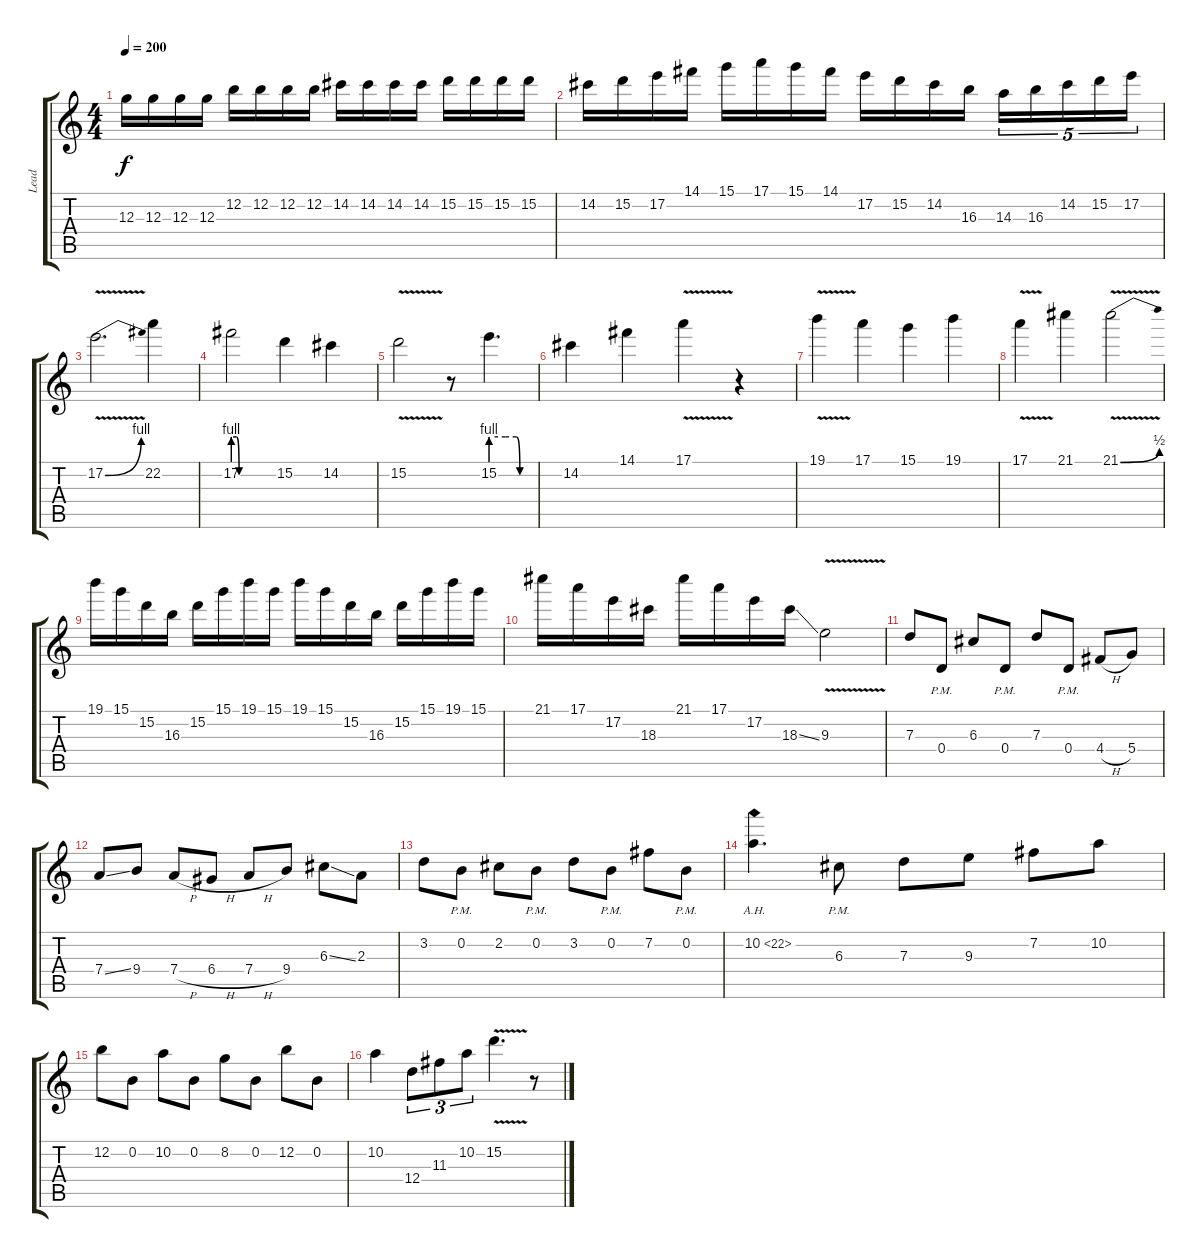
\track ("Lead" "Lead") {instrument distortionguitar}
\staff {score tabs}
\tuning (E4 B3 G3 D3 A2 E2) {hide}
\ts (4 4)
\tempo 200
\clef g2
\ks c
12.3.16{dy f} 12.3.16 12.3.16 12.3.16 12.2.16 12.2.16 12.2.16 12.2.16 14.2.16 14.2.16 14.2.16 14.2.16 15.2.16 15.2.16 15.2.16 15.2.16 |
14.2.16 15.2.16 17.2.16 14.1.16 15.1.16 17.1.16 15.1.16 14.1.16 17.2.16 15.2.16 14.2.16 16.3.16 14.3.16{tu (5 4)} 16.3.16{tu (5 4)} 14.2.16{tu (5 4)} 15.2.16{tu (5 4)} 17.2.16{tu (5 4)} |
17.2{be (bend 0 0 60 4) v}.2{d} 22.2.4 |
17.2{be (custom 0 4 5 4 9 0 60 0)}.2 15.2.4 14.2.4 |
15.2{v}.2 r.8 15.2{be (custom 0 4 20 4 35 4 40 0 60 0)}.4{d} |
14.2.4 14.1.4 17.1{v}.4 r.4 |
19.1{v}.4 17.1.4 15.1.4 19.1.4 |
17.1{v}.4 21.1.4 21.1{be (bend 0 0 60 2) v}.2 |
19.1.16 15.1.16 15.2.16 16.3.16 15.2.16 15.1.16 19.1.16 15.1.16 19.1.16 15.1.16 15.2.16 16.3.16 15.2.16 15.1.16 19.1.16 15.1.16 |
21.1.16 17.1.16 17.2.16 18.3.16 21.1.16 17.1.16 17.2.16 18.3{ss}.16 9.3{v}.2 |
7.3.8 0.4{pm}.8 6.3.8 0.4{pm}.8 7.3.8 0.4{pm}.8 4.4{h}.8 5.4.8 |
7.4{ss}.8 9.4.8 7.4{h}.8 6.4{h}.8 7.4{h}.8 9.4.8 6.3{ss}.8 2.3.8 |
3.2.8 0.2{pm}.8 2.2.8 0.2{pm}.8 3.2.8 0.2{pm}.8 7.2.8 0.2{pm}.8 |
10.2{ah 12}.4{d} 6.3{pm}.8 7.3.8 9.3.8 7.2.8 10.2.8 |
12.2.8 0.2.8 10.2.8 0.2.8 8.2.8 0.2.8 12.2.8 0.2.8 |
10.2.4 12.4.8{tu (3 2)} 11.3.8{tu (3 2)} 10.2.8{tu (3 2)} 15.2{v}.4{d} r.8
